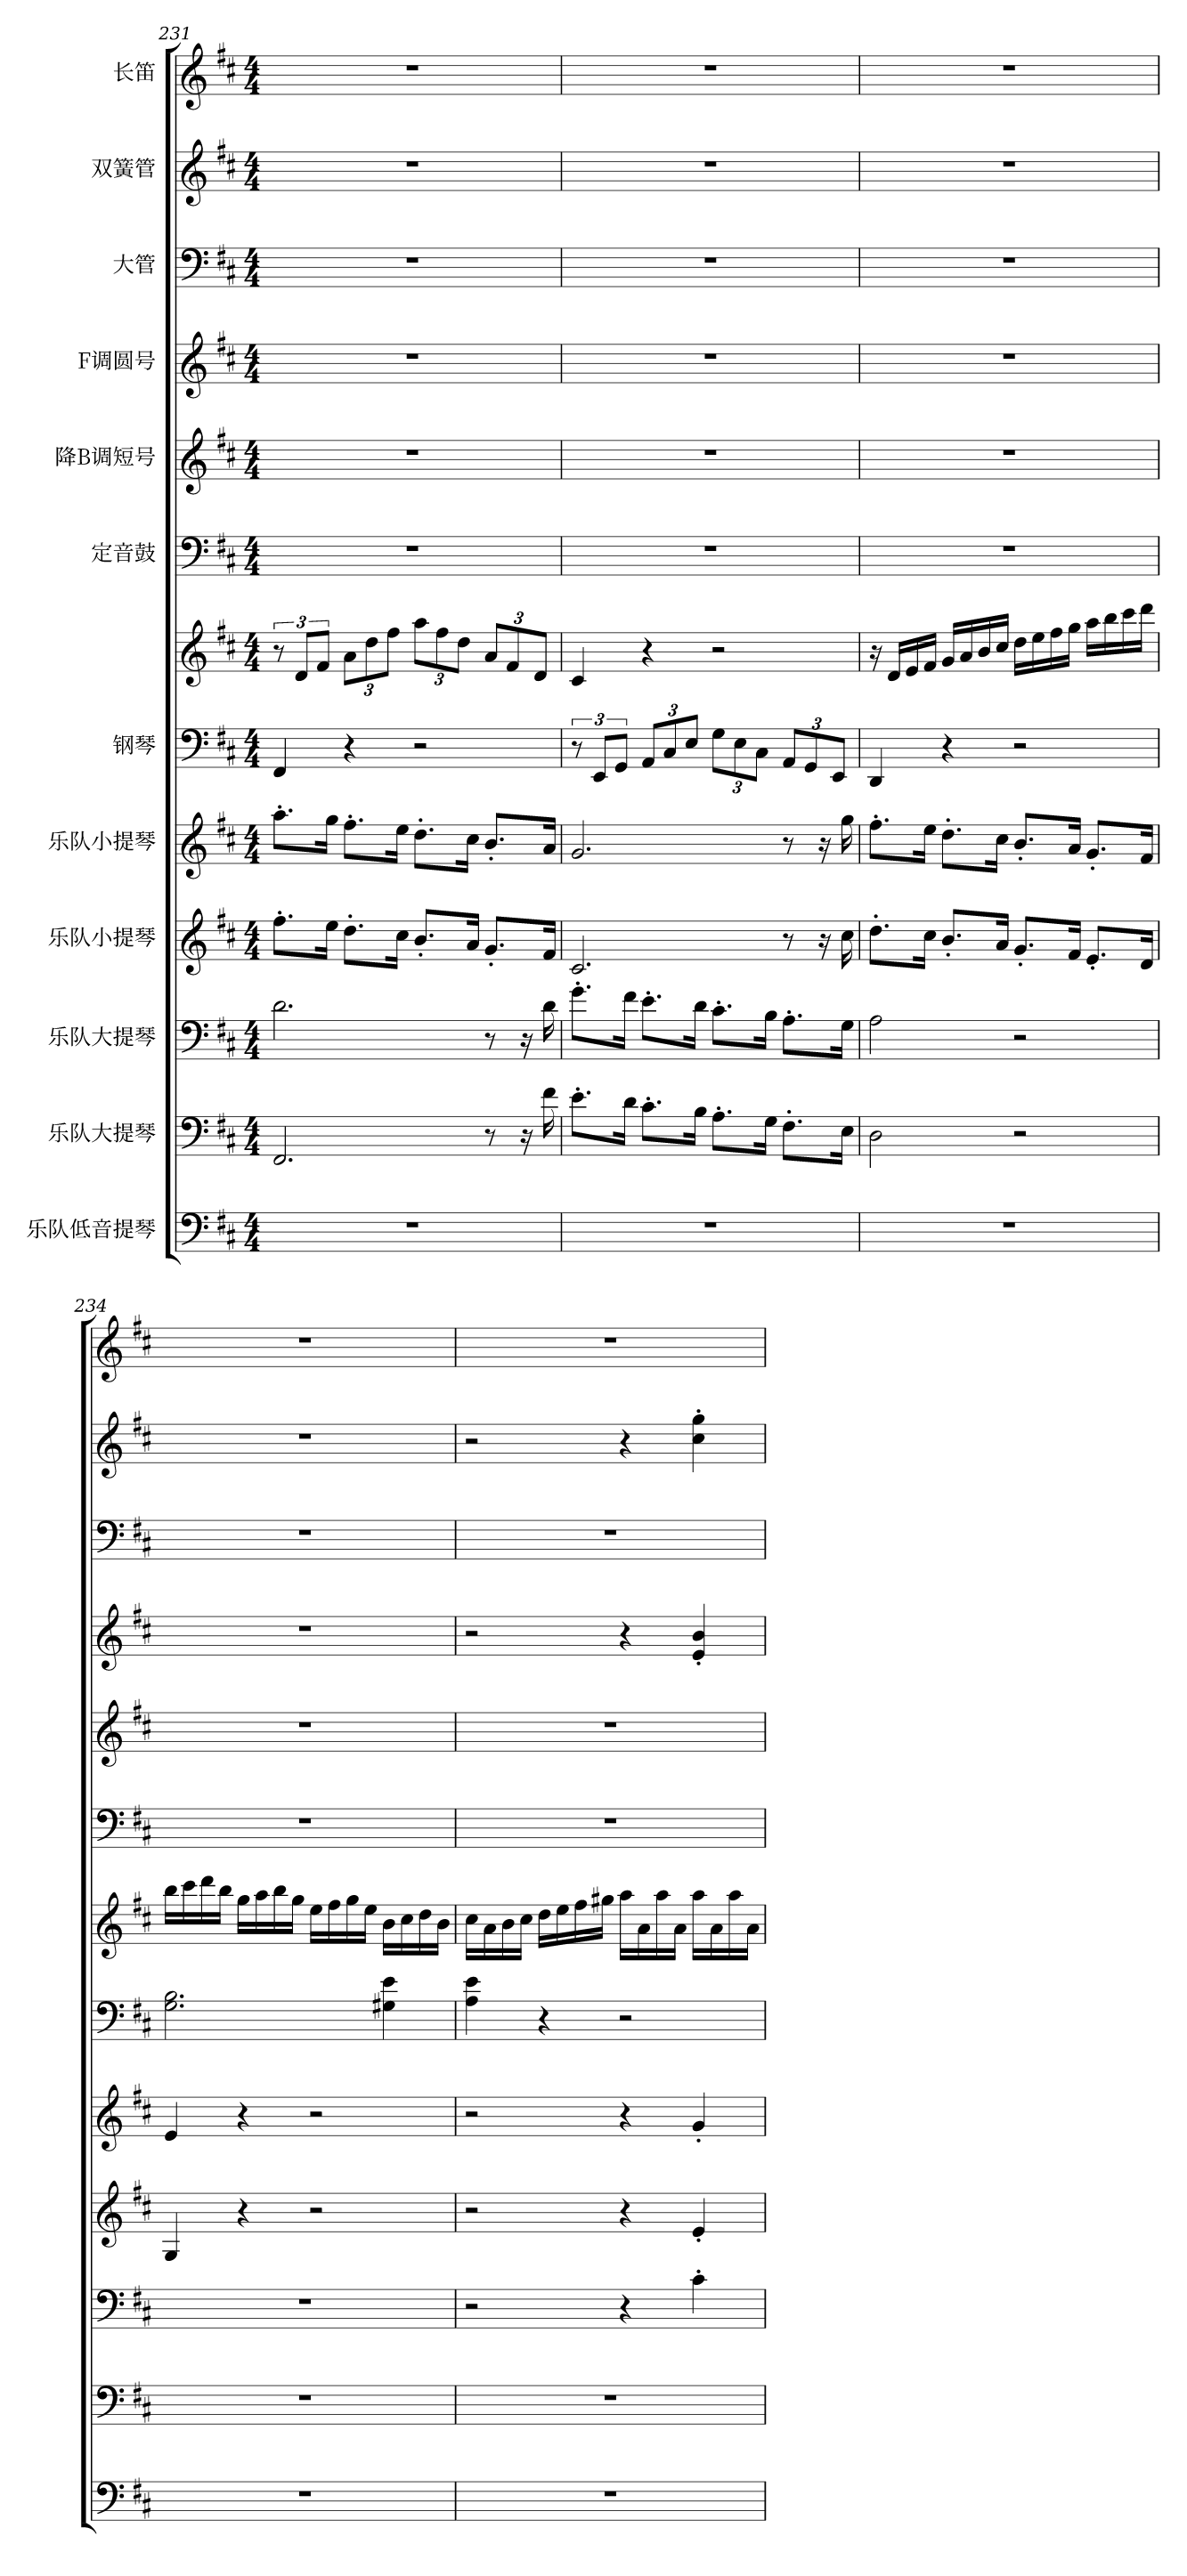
**kern	**kern	**kern	**kern	**kern	**kern	**kern	**kern	**kern	**kern	**kern	**kern	**kern
*part12	*part11	*part10	*part9	*part8	*part7	*part7	*part6	*part5	*part4	*part3	*part2	*part1
*staff13	*staff12	*staff11	*staff10	*staff9	*staff8	*staff7	*staff6	*staff5	*staff4	*staff3	*staff2	*staff1
*I"乐队低音提琴	*I"乐队大提琴	*I"乐队大提琴	*I"乐队小提琴	*I"乐队小提琴	*I"钢琴	*	*I"定音鼓	*I"降B调短号	*I"F调圆号	*I"大管	*I"双簧管	*I"长笛
*clefF4	*clefF4	*clefF4	*clefG2	*clefG2	*clefF4	*clefG2	*clefF4	*clefG2	*clefG2	*clefF4	*clefG2	*clefG2
*ITrd7c12	*	*	*	*	*	*	*	*ITrd1c2	*ITrd4c7	*	*	*
*k[f#c#]	*k[f#c#]	*k[f#c#]	*k[f#c#]	*k[f#c#]	*k[f#c#]	*k[f#c#]	*k[f#c#]	*k[]	*k[f#]	*k[f#c#]	*k[f#c#]	*k[f#c#]
*M4/4	*M4/4	*M4/4	*M4/4	*M4/4	*M4/4	*M4/4	*M4/4	*M4/4	*M4/4	*M4/4	*M4/4	*M4/4
=231	=231	=231	=231	=231	=231	=231	=231	=231	=231	=231	=231	=231
1r	2.FF#/	2.d\	8.ff#'\L	8.aa'\L	4FF#/	12r	1r	1r	1r	1r	1r	1r
.	.	.	.	.	.	12d/L	.	.	.	.	.	.
.	.	.	.	.	.	12f#/J	.	.	.	.	.	.
.	.	.	16ee\Jk	16gg\Jk	.	.	.	.	.	.	.	.
*	*	*	*	*	*	*Xbrackettup	*	*	*	*	*	*
.	.	.	8.dd'\L	8.ff#'\L	4r	12a\L	.	.	.	.	.	.
.	.	.	.	.	.	12dd\	.	.	.	.	.	.
.	.	.	.	.	.	12ff#\J	.	.	.	.	.	.
.	.	.	16cc#\Jk	16ee\Jk	.	.	.	.	.	.	.	.
.	.	.	8.b'/L	8.dd'\L	2r	12aa\L	.	.	.	.	.	.
.	.	.	.	.	.	12ff#\	.	.	.	.	.	.
.	.	.	.	.	.	12dd\J	.	.	.	.	.	.
.	.	.	16a/Jk	16cc#\Jk	.	.	.	.	.	.	.	.
.	8r	8r	8.g'/L	8.b'/L	.	12a/L	.	.	.	.	.	.
.	.	.	.	.	.	12f#/	.	.	.	.	.	.
.	16r	16r	.	.	.	.	.	.	.	.	.	.
.	.	.	.	.	.	12d/J	.	.	.	.	.	.
.	16f#\	16d\	16f#/Jk	16a/Jk	.	.	.	.	.	.	.	.
=232	=232	=232	=232	=232	=232	=232	=232	=232	=232	=232	=232	=232
1r	8.e'\L	8.g'\L	2.c#/	2.g/	12r	4c#/	1r	1r	1r	1r	1r	1r
.	.	.	.	.	12EE/L	.	.	.	.	.	.	.
.	.	.	.	.	12GG/J	.	.	.	.	.	.	.
.	16d\Jk	16f#\Jk	.	.	.	.	.	.	.	.	.	.
*	*	*	*	*	*Xbrackettup	*	*	*	*	*	*	*
.	8.c#'\L	8.e'\L	.	.	12AA/L	4r	.	.	.	.	.	.
.	.	.	.	.	12C#/	.	.	.	.	.	.	.
.	.	.	.	.	12E/J	.	.	.	.	.	.	.
.	16B\Jk	16d\Jk	.	.	.	.	.	.	.	.	.	.
.	8.A'\L	8.c#'\L	.	.	12G\L	2r	.	.	.	.	.	.
.	.	.	.	.	12E\	.	.	.	.	.	.	.
.	.	.	.	.	12C#\J	.	.	.	.	.	.	.
.	16G\Jk	16B\Jk	.	.	.	.	.	.	.	.	.	.
.	8.F#'\L	8.A'\L	8r	8r	12AA/L	.	.	.	.	.	.	.
.	.	.	.	.	12GG/	.	.	.	.	.	.	.
.	.	.	16r	16r	.	.	.	.	.	.	.	.
.	.	.	.	.	12EE/J	.	.	.	.	.	.	.
.	16E\Jk	16G\Jk	16cc#\	16gg\	.	.	.	.	.	.	.	.
!!LO:PB:g=z
=233	=233	=233	=233	=233	=233	=233	=233	=233	=233	=233	=233	=233
1r	2D\	2A\	8.dd'\L	8.ff#'\L	4DD/	16r	1r	1r	1r	1r	1r	1r
.	.	.	.	.	.	16d/LL	.	.	.	.	.	.
.	.	.	.	.	.	16e/	.	.	.	.	.	.
.	.	.	16cc#\Jk	16ee\Jk	.	16f#/JJ	.	.	.	.	.	.
.	.	.	8.b'/L	8.dd'\L	4r	16g/LL	.	.	.	.	.	.
.	.	.	.	.	.	16a/	.	.	.	.	.	.
.	.	.	.	.	.	16b/	.	.	.	.	.	.
.	.	.	16a/Jk	16cc#\Jk	.	16cc#/JJ	.	.	.	.	.	.
.	2r	2r	8.g'/L	8.b'/L	2r	16dd\LL	.	.	.	.	.	.
.	.	.	.	.	.	16ee\	.	.	.	.	.	.
.	.	.	.	.	.	16ff#\	.	.	.	.	.	.
.	.	.	16f#/Jk	16a/Jk	.	16gg\JJ	.	.	.	.	.	.
.	.	.	8.e'/L	8.g'/L	.	16aa\LL	.	.	.	.	.	.
.	.	.	.	.	.	16bb\	.	.	.	.	.	.
.	.	.	.	.	.	16ccc#\	.	.	.	.	.	.
.	.	.	16d/Jk	16f#/Jk	.	16ddd\JJ	.	.	.	.	.	.
=234	=234	=234	=234	=234	=234	=234	=234	=234	=234	=234	=234	=234
1r	1r	1r	4G/	4e/	2.G\ 2.B\	16bb\LL	1r	1r	1r	1r	1r	1r
.	.	.	.	.	.	16ccc#\	.	.	.	.	.	.
.	.	.	.	.	.	16ddd\	.	.	.	.	.	.
.	.	.	.	.	.	16bb\JJ	.	.	.	.	.	.
.	.	.	4r	4r	.	16gg\LL	.	.	.	.	.	.
.	.	.	.	.	.	16aa\	.	.	.	.	.	.
.	.	.	.	.	.	16bb\	.	.	.	.	.	.
.	.	.	.	.	.	16gg\JJ	.	.	.	.	.	.
.	.	.	2r	2r	.	16ee\LL	.	.	.	.	.	.
.	.	.	.	.	.	16ff#\	.	.	.	.	.	.
.	.	.	.	.	.	16gg\	.	.	.	.	.	.
.	.	.	.	.	.	16ee\JJ	.	.	.	.	.	.
.	.	.	.	.	4G#X\ 4e\	16b\LL	.	.	.	.	.	.
.	.	.	.	.	.	16cc#\	.	.	.	.	.	.
.	.	.	.	.	.	16dd\	.	.	.	.	.	.
.	.	.	.	.	.	16b\JJ	.	.	.	.	.	.
!!LO:PB:g=z
=235	=235	=235	=235	=235	=235	=235	=235	=235	=235	=235	=235	=235
1r	1r	2r	2r	2r	4A\ 4e\	16cc#\LL	1r	1r	2r	1r	2r	1r
.	.	.	.	.	.	16a\	.	.	.	.	.	.
.	.	.	.	.	.	16b\	.	.	.	.	.	.
.	.	.	.	.	.	16cc#\JJ	.	.	.	.	.	.
.	.	.	.	.	4r	16dd\LL	.	.	.	.	.	.
.	.	.	.	.	.	16ee\	.	.	.	.	.	.
.	.	.	.	.	.	16ff#\	.	.	.	.	.	.
.	.	.	.	.	.	16gg#X\JJ	.	.	.	.	.	.
.	.	4r	4r	4r	2r	16aa\LL	.	.	4r	.	4r	.
.	.	.	.	.	.	16a\	.	.	.	.	.	.
.	.	.	.	.	.	16aa\	.	.	.	.	.	.
.	.	.	.	.	.	16a\JJ	.	.	.	.	.	.
.	.	4c#'\	4e'/	4g'/	.	16aa\LL	.	.	4A/' 4e/'	.	4cc#\' 4gg\'	.
.	.	.	.	.	.	16a\	.	.	.	.	.	.
.	.	.	.	.	.	16aa\	.	.	.	.	.	.
.	.	.	.	.	.	16a\JJ	.	.	.	.	.	.
=	=	=	=	=	=	=	=	=	=	=	=	=
*-	*-	*-	*-	*-	*-	*-	*-	*-	*-	*-	*-	*-
